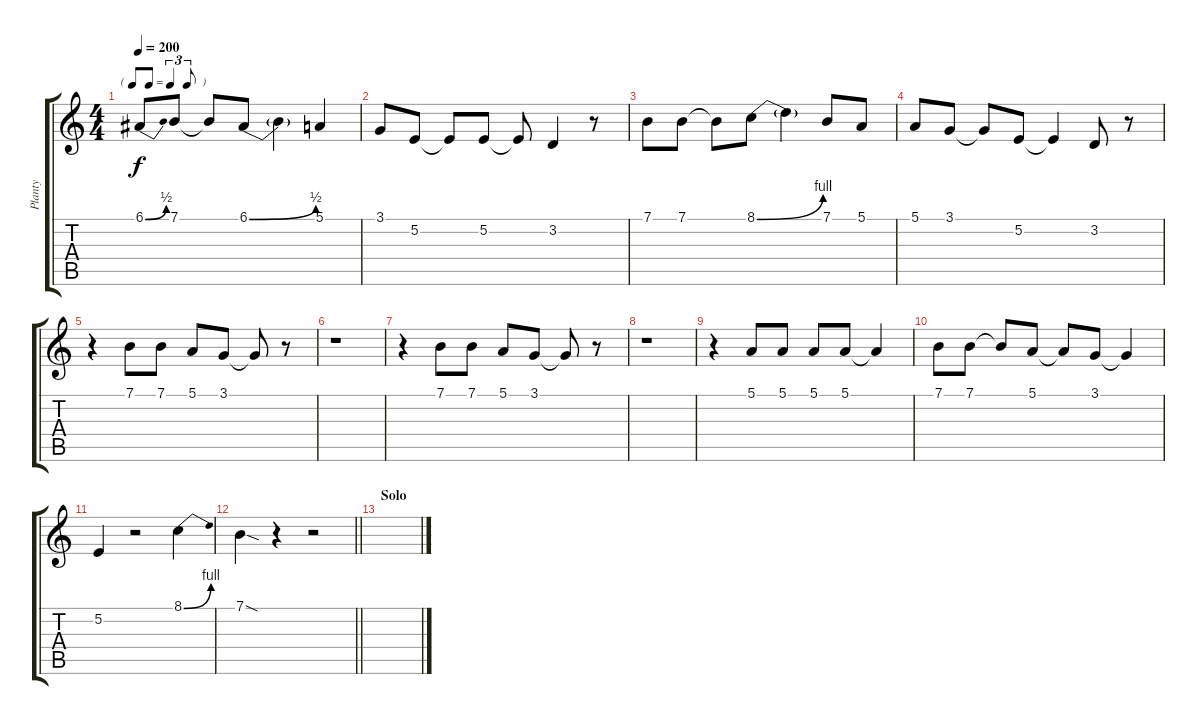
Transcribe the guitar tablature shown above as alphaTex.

\track ("Planty" "Planty") {instrument flute}
\staff {score tabs}
\tuning (E4 B3 G3 D3 A2 E2) {hide}
\ts (4 4)
\tf triplet8th
\tempo 200
\clef g2
\ks c
6.1{be (bend 0 0 60 2)}.8{dy f} 7.1.8 7.1{t}.8 6.1{be (bend 0 0 60 2)}.8 6.1{t}.4 5.1.4 |
3.1.8 5.2.8 5.2{t}.8 5.2.8 5.2{t}.8 3.2.4 r.8 |
7.1.8 7.1.8 7.1{t}.8 8.1{be (bend 0 0 60 4)}.8 8.1{t}.4 7.1.8 5.1.8 |
5.1.8 3.1.8 3.1{t}.8 5.2.8 5.2{t}.4 3.2.8 r.8 |
r.4 7.1.8 7.1.8 5.1.8 3.1.8 3.1{t}.8 r.8 |
r.1 |
r.4 7.1.8 7.1.8 5.1.8 3.1.8 3.1{t}.8 r.8 |
r.1 |
r.4 5.1.8 5.1.8 5.1.8 5.1.8 5.1{t}.4 |
7.1.8 7.1.8 7.1{t}.8 5.1.8 5.1{t}.8 3.1.8 3.1{t}.4 |
5.2.4 r.2 8.1{be (bend 0 0 60 4)}.4 |
\barLineRight lightlight
7.1{sod}.4 r.4 r.2 |
\section ("" "Solo")
